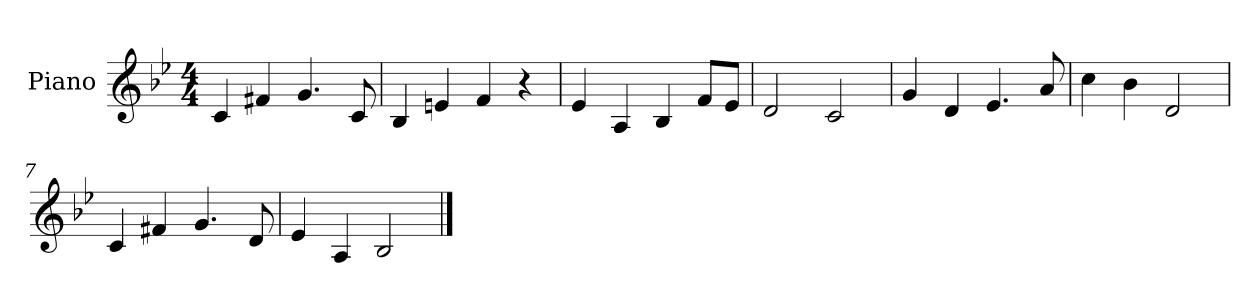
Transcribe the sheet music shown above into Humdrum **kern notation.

**kern
*part1
*staff1
*I"Piano
*I'Pno
*clefG2
*k[b-e-]
*M4/4
=1
4c/
4f#X/
4.g/
8c/
=2
4B-/
4en/
4f/
4r
=3
4e-/
4A/
4B-/
8f/L
8e-/J
=4
2d/
2c/
=5
4g/
4d/
4.e-/
8a/
=6
4cc\
4b-\
2d/
=7
4c/
4f#X/
4.g/
8d/
=8
4e-/
4A/
2B-/
==
*-
